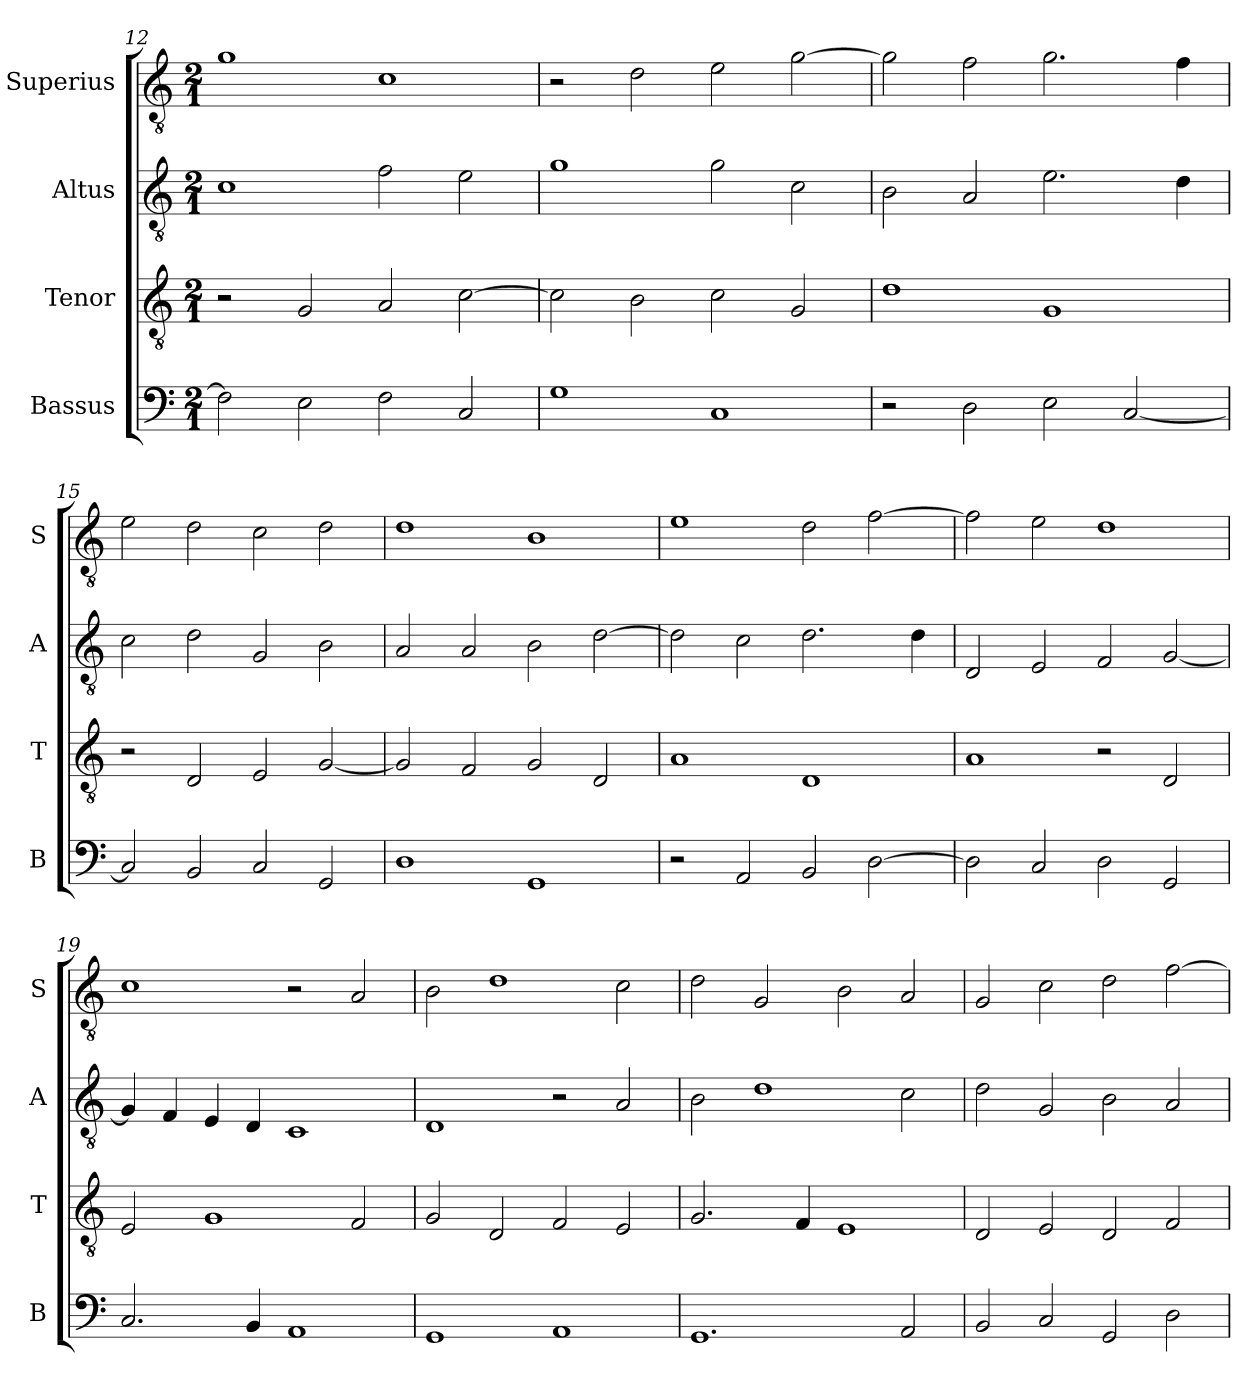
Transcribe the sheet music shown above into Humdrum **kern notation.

**kern	**kern	**kern	**kern
*part4	*part3	*part2	*part1
*staff4	*staff3	*staff2	*staff1
*I"Bassus	*I"Tenor	*I"Altus	*I"Superius
*I'B	*I'T	*I'A	*I'S
*clefF4	*clefGv2	*clefGv2	*clefGv2
*k[]	*k[]	*k[]	*k[]
*C:	*C:	*C:	*C:
*M2/1	*M2/1	*M2/1	*M2/1
=12	=12	=12	=12
2F]	2r	1c	1g
2E	2G	.	.
2F	2A	2f	1c
2C	[2c	2e	.
=13	=13	=13	=13
1G	2c]	1g	2r
.	2B	.	2d
1C	2c	2g	2e
.	2G	2c	[2g
=14	=14	=14	=14
2r	1d	2B	2g]
2D	.	2A	2f
2E	1G	2.e	2.g
[2C	.	.	.
.	.	4d	4f
=15	=15	=15	=15
2C]	2r	2c	2e
2BB	2D	2d	2d
2C	2E	2G	2c
2GG	[2G	2B	2d
=16	=16	=16	=16
1D	2G]	2A	1d
.	2F	2A	.
1GG	2G	2B	1B
.	2D	[2d	.
=17	=17	=17	=17
2r	1A	2d]	1e
2AA	.	2c	.
2BB	1D	2.d	2d
[2D	.	.	[2f
.	.	4d	.
=18	=18	=18	=18
2D]	1A	2D	2f]
2C	.	2E	2e
2D	2r	2F	1d
2GG	2D	[2G	.
=19	=19	=19	=19
2.C	2E	4G]	1c
.	.	4F	.
.	1G	4E	.
4BB	.	4D	.
1AA	.	1C	2r
.	2F	.	2A
=20	=20	=20	=20
1GG	2G	1D	2B
.	2D	.	1d
1AA	2F	2r	.
.	2E	2A	2c
=21	=21	=21	=21
1.GG	2.G	2B	2d
.	.	1d	2G
.	4F	.	.
.	1E	.	2B
2AA	.	2c	2A
=22	=22	=22	=22
2BB	2D	2d	2G
2C	2E	2G	2c
2GG	2D	2B	2d
2D	2F	2A	[2f
=	=	=	=
*-	*-	*-	*-
